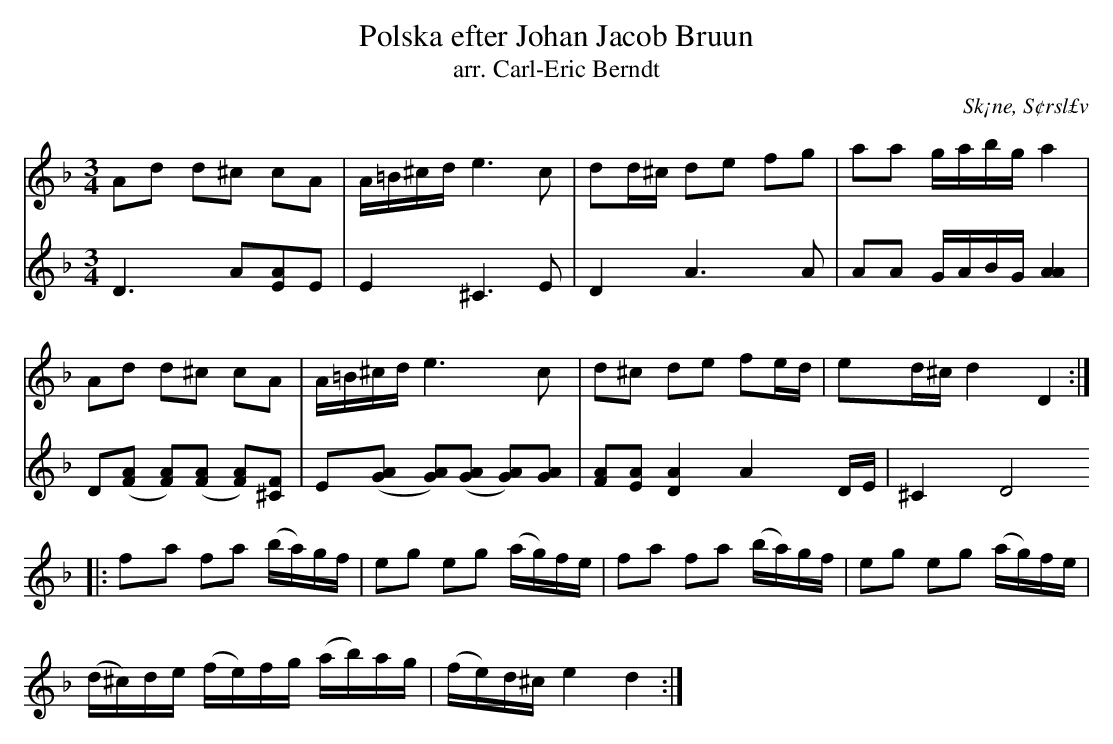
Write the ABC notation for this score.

X:1
T:Polska efter Johan Jacob Bruun
T:arr. Carl-Eric Berndt
O:Sk¡ne, S¢rsl£v
M:3/4
L:1/8
K:Dm
V:1
Ad d^c cA | A/=B/^c/d/ e2>c2 | dd/^c/ de fg | aa g/a/b/g/ a2 |
Ad d^c cA | A/=B/^c/d/ e2>c2 | d^c de fe/d/ | ed/^c/ d2 D2 ::
fa fa (b/a/)g/f/ | eg eg (a/g/)f/e/ | fa fa (b/a/)g/f/ | eg eg (a/g/)f/e/ |
(d/^c/)d/e/ (f/e/)f/g/ (a/b/)a/g/ | (f/e/)d/^c/ e2 d2 :|
V:3
D3 A[AE]E | E2 ^C3 E | D2 A2>A2 | AA G/A/B/G/ [A2A2] |
D([AF] [AF])([AF] [AF])[F^C] | E([AG] [AG])([AG] [AG])[AG] | [AF][AE] [A2D2] A2D/E/ | ^C2 D4 ::
